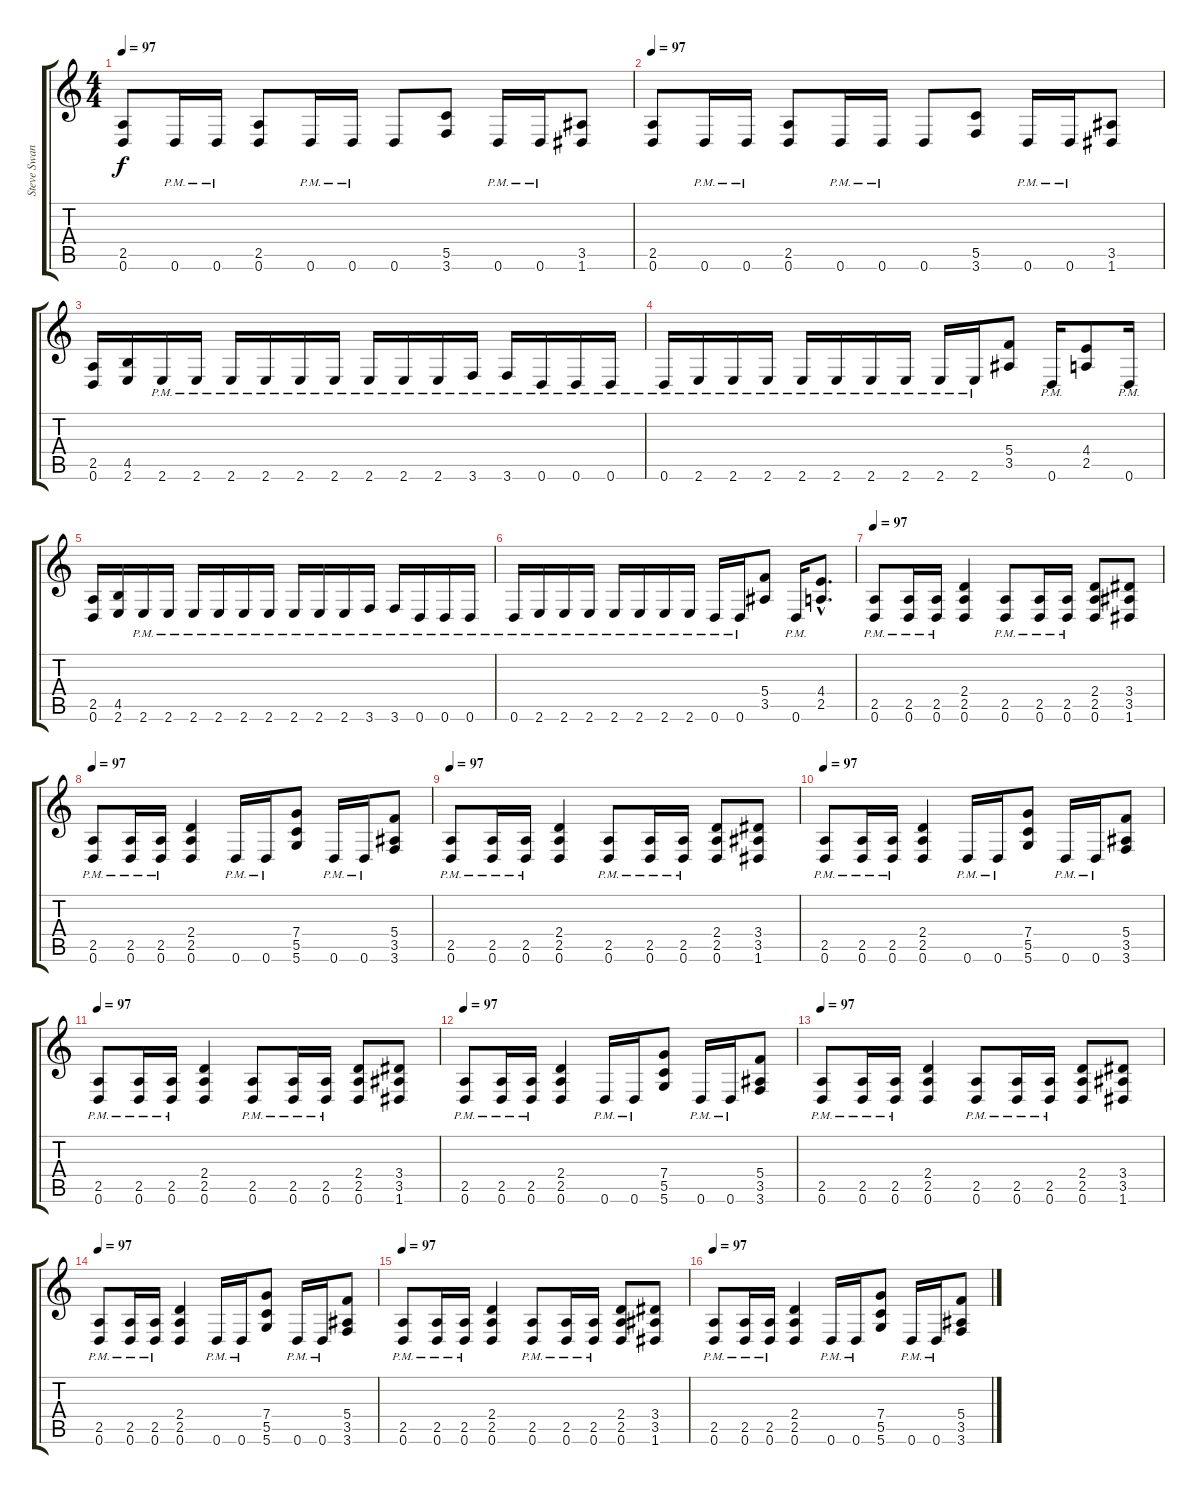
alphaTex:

\track ("Steve Swanson (Rythm Guitar)" "Steve Swan") {instrument distortionguitar}
\staff {score tabs}
\tuning (D4 A3 F3 C3 G2 D2) {hide}
\ts (4 4)
\tempo 97
\clef g2
\ks c
(2.5 0.6).8{dy f} 0.6{pm}.16 0.6{pm}.16 (2.5 0.6).8 0.6{pm}.16 0.6{pm}.16 0.6.8 (5.5 3.6).8 0.6{pm}.16 0.6{pm}.16 (3.5 1.6).8 |
\tempo 97
(2.5 0.6).8 0.6{pm}.16 0.6{pm}.16 (2.5 0.6).8 0.6{pm}.16 0.6{pm}.16 0.6.8 (5.5 3.6).8 0.6{pm}.16 0.6{pm}.16 (3.5 1.6).8 |
(2.5 0.6).16 (4.5 2.6).16 2.6{pm}.16 2.6{pm}.16 2.6{pm}.16 2.6{pm}.16 2.6{pm}.16 2.6{pm}.16 2.6{pm}.16 2.6{pm}.16 2.6{pm}.16 3.6{pm}.16 3.6{pm}.16 0.6{pm}.16 0.6{pm}.16 0.6{pm}.16 |
0.6{pm}.16 2.6{pm}.16 2.6{pm}.16 2.6{pm}.16 2.6{pm}.16 2.6{pm}.16 2.6{pm}.16 2.6{pm}.16 2.6{pm}.16 2.6{pm}.16 (5.4 3.5).8 0.6{pm}.16 (4.4 2.5).8 0.6{pm}.16 |
(2.5 0.6).16 (4.5 2.6).16 2.6{pm}.16 2.6{pm}.16 2.6{pm}.16 2.6{pm}.16 2.6{pm}.16 2.6{pm}.16 2.6{pm}.16 2.6{pm}.16 2.6{pm}.16 3.6{pm}.16 3.6{pm}.16 0.6{pm}.16 0.6{pm}.16 0.6{pm}.16 |
0.6{pm}.16 2.6{pm}.16 2.6{pm}.16 2.6{pm}.16 2.6{pm}.16 2.6{pm}.16 2.6{pm}.16 2.6{pm}.16 0.6{pm}.16 0.6{pm}.16 (5.4 3.5).8 0.6{pm}.16 (4.4{hac} 2.5{hac}).8{d} |
\tempo 97
(2.5{pm} 0.6{pm}).8 (2.5{pm} 0.6{pm}).16 (2.5{pm} 0.6{pm}).16 (2.4 2.5 0.6).4 (2.5{pm} 0.6{pm}).8 (2.5{pm} 0.6{pm}).16 (2.5{pm} 0.6{pm}).16 (2.4 2.5 0.6).8 (3.4 3.5 1.6).8 |
\tempo 97
(2.5{pm} 0.6{pm}).8 (2.5{pm} 0.6{pm}).16 (2.5{pm} 0.6{pm}).16 (2.4 2.5 0.6).4 0.6{pm}.16 0.6{pm}.16 (7.4 5.5 5.6).8 0.6{pm}.16 0.6{pm}.16 (5.4 3.5 3.6).8 |
\tempo 97
(2.5{pm} 0.6{pm}).8 (2.5{pm} 0.6{pm}).16 (2.5{pm} 0.6{pm}).16 (2.4 2.5 0.6).4 (2.5{pm} 0.6{pm}).8 (2.5{pm} 0.6{pm}).16 (2.5{pm} 0.6{pm}).16 (2.4 2.5 0.6).8 (3.4 3.5 1.6).8 |
\tempo 97
(2.5{pm} 0.6{pm}).8 (2.5{pm} 0.6{pm}).16 (2.5{pm} 0.6{pm}).16 (2.4 2.5 0.6).4 0.6{pm}.16 0.6{pm}.16 (7.4 5.5 5.6).8 0.6{pm}.16 0.6{pm}.16 (5.4 3.5 3.6).8 |
\tempo 97
(2.5{pm} 0.6{pm}).8 (2.5{pm} 0.6{pm}).16 (2.5{pm} 0.6{pm}).16 (2.4 2.5 0.6).4 (2.5{pm} 0.6{pm}).8 (2.5{pm} 0.6{pm}).16 (2.5{pm} 0.6{pm}).16 (2.4 2.5 0.6).8 (3.4 3.5 1.6).8 |
\tempo 97
(2.5{pm} 0.6{pm}).8 (2.5{pm} 0.6{pm}).16 (2.5{pm} 0.6{pm}).16 (2.4 2.5 0.6).4 0.6{pm}.16 0.6{pm}.16 (7.4 5.5 5.6).8 0.6{pm}.16 0.6{pm}.16 (5.4 3.5 3.6).8 |
\tempo 97
(2.5{pm} 0.6{pm}).8 (2.5{pm} 0.6{pm}).16 (2.5{pm} 0.6{pm}).16 (2.4 2.5 0.6).4 (2.5{pm} 0.6{pm}).8 (2.5{pm} 0.6{pm}).16 (2.5{pm} 0.6{pm}).16 (2.4 2.5 0.6).8 (3.4 3.5 1.6).8 |
\tempo 97
(2.5{pm} 0.6{pm}).8 (2.5{pm} 0.6{pm}).16 (2.5{pm} 0.6{pm}).16 (2.4 2.5 0.6).4 0.6{pm}.16 0.6{pm}.16 (7.4 5.5 5.6).8 0.6{pm}.16 0.6{pm}.16 (5.4 3.5 3.6).8 |
\tempo 97
(2.5{pm} 0.6{pm}).8 (2.5{pm} 0.6{pm}).16 (2.5{pm} 0.6{pm}).16 (2.4 2.5 0.6).4 (2.5{pm} 0.6{pm}).8 (2.5{pm} 0.6{pm}).16 (2.5{pm} 0.6{pm}).16 (2.4 2.5 0.6).8 (3.4 3.5 1.6).8 |
\tempo 97
(2.5{pm} 0.6{pm}).8 (2.5{pm} 0.6{pm}).16 (2.5{pm} 0.6{pm}).16 (2.4 2.5 0.6).4 0.6{pm}.16 0.6{pm}.16 (7.4 5.5 5.6).8 0.6{pm}.16 0.6{pm}.16 (5.4 3.5 3.6).8
